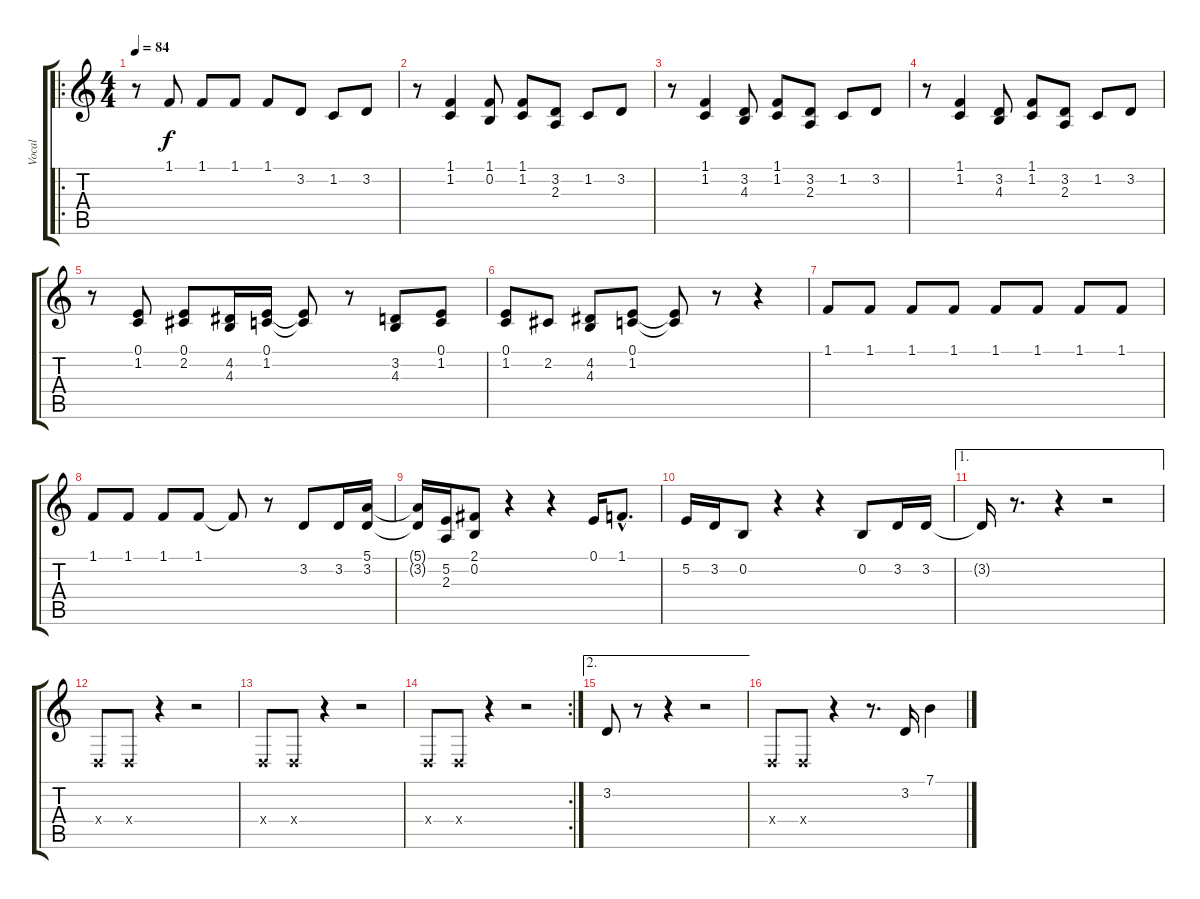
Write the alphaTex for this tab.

\track ("Vocal" "Vocal") {instrument synthvoice}
\staff {score tabs}
\tuning (E4 B3 G3 D3 A2 E2) {hide}
\ro
\ts (4 4)
\tempo 84
\clef g2
\ks c
r.8{dy f} 1.1.8 1.1.8 1.1.8 1.1.8 3.2.8 1.2.8 3.2.8 |
r.8 (1.1 1.2).4 (1.1 0.2).8 (1.1 1.2).8 (3.2 2.3).8 1.2.8 3.2.8 |
r.8 (1.1 1.2).4 (3.2 4.3).8 (1.1 1.2).8 (3.2 2.3).8 1.2.8 3.2.8 |
r.8 (1.1 1.2).4 (3.2 4.3).8 (1.1 1.2).8 (3.2 2.3).8 1.2.8 3.2.8 |
r.8 (0.1 1.2).8 (0.1 2.2).8 (4.2 4.3).16 (0.1 1.2).16 (0.1{t} 1.2{t}).8 r.8 (3.2 4.3).8 (0.1 1.2).8 |
(0.1 1.2).8 2.2.8 (4.2 4.3).8 (0.1 1.2).8 (0.1{t} 1.2{t}).8 r.8 r.4 |
1.1.8 1.1.8 1.1.8 1.1.8 1.1.8 1.1.8 1.1.8 1.1.8 |
1.1.8 1.1.8 1.1.8 1.1.8 1.1{t}.8 r.8 3.2.8 3.2.16 (5.1 3.2).16 |
(5.1{t} 3.2{t}).16 (5.2 2.3).16 (2.1 0.2).8 r.4 r.4 0.1.16 1.1{hac}.8{d} |
5.2.16 3.2.16 0.2.8 r.4 r.4 0.2.8 3.2.16 3.2.16 |
\ae 1
3.2{t}.16 r.8{d} r.4 r.2 |
0.4{x}.8 0.4{x}.8 r.4 r.2 |
0.4{x}.8 0.4{x}.8 r.4 r.2 |
\rc 2
0.4{x}.8 0.4{x}.8 r.4 r.2 |
\ae 2
3.2.8 r.8 r.4 r.2 |
0.4{x}.8 0.4{x}.8 r.4 r.8{d} 3.2.16 7.1.4
